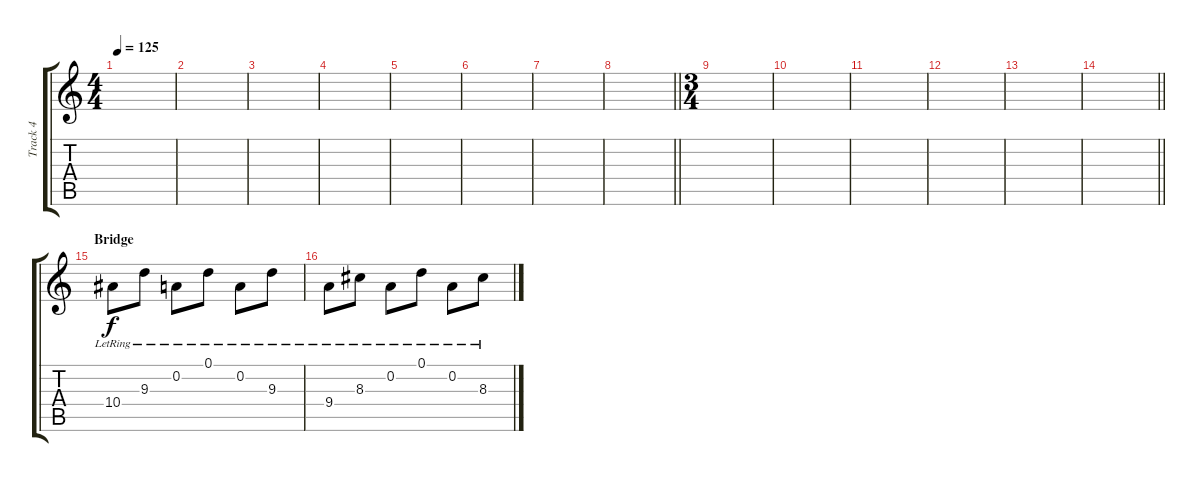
\track ("Track 4" "Track 4") {instrument acousticguitarsteel}
\staff {score tabs}
\tuning (D4 A3 F3 C3 G2 D2) {hide}
\ts (4 4)
\section ("" "")
\tempo 125
\clef g2
\ks c
|
|
|
|
|
|
|
\barLineRight lightlight
|
\ts (3 4)
\section ("" "")
|
|
|
|
|
\barLineRight lightlight
|
\section ("" "Bridge")
10.4{lr}.8 9.3{lr}.8 0.2{lr}.8 0.1{lr}.8 0.2{lr}.8 9.3{lr}.8 |
9.4{lr}.8 8.3{lr}.8 0.2{lr}.8 0.1{lr}.8 0.2{lr}.8 8.3{lr}.8
